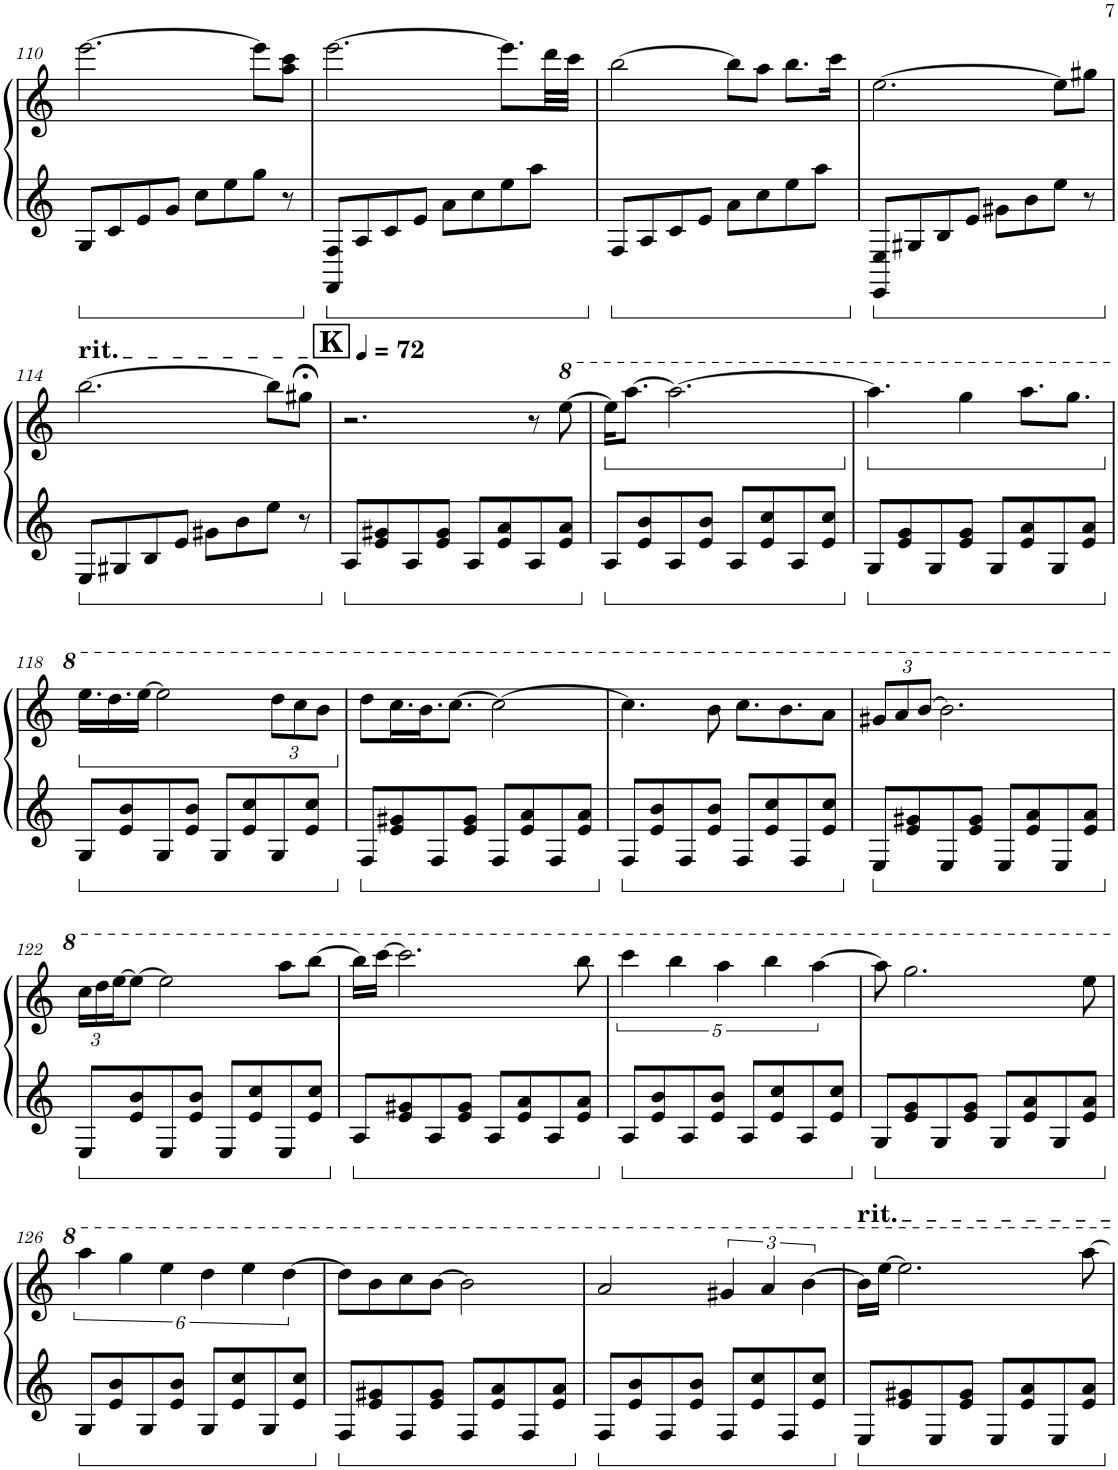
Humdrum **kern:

**kern	**kern
*part1	*part1
*staff2	*staff1
*I"Piano	*
*I'Pno.	*
!!LO:PB:g=z
*clefG2	*clefG2
*k[]	*k[]
*M4/4	*M4/4
=110	=110
8G/L	[2.eee\
8c/	.
8e/	.
8g/J	.
8cc\L	.
8ee\	.
8gg\J	8eee\L]
8r	8aa\ 8ccc\J
=111	=111
8FF/ 8F/L	[2.eee\
8A/	.
8c/	.
8e/J	.
8a\L	.
8cc\	.
8ee\	8.eee\L]
8aa\J	.
.	32ddd\LL
.	32ccc\JJJ
=112	=112
8F/L	[2bb\
8A/	.
8c/	.
8e/J	.
8a\L	8bb\L]
8cc\	8aa\J
8ee\	8.bb\L
8aa\J	.
.	16ccc\Jk
=113	=113
8EE/ 8E/L	[2.ee\
8G#X/	.
8B/	.
8e/J	.
8g#X\L	.
8b\	.
8ee\J	8ee\L]
8r	8gg#X\J
!!LO:LB:g=z
=114	=114
!	!LO:TX:a:t=rit.
8E/L	[2.bb\
8G#X/	.
8B/	.
8e/J	.
8g#X\L	.
8b\	.
8ee\J	8bb\L]
8r	8gg#X;<\J
=115	=115
!!LO:REH:place=s1:a:B:cj:fs=14:t=K
*	*MM72
8A/L	2.r
8e/ 8g#X/	.
8A/	.
8e/ 8g#/J	.
8A/L	.
8e/ 8a/	.
8A/	8r
8e/ 8a/J	[8eee\
=116	=116
*	*ped
8A/L	16eee\KL]
.	[8.aaa\J
8e/ 8b/	.
8A/	2.aaa\_
8e/ 8b/J	.
8A/L	.
8e/ 8cc/	.
8A/	.
8e/ 8cc/J	.
=117	=117
*	*Xped
*	*ped
8G/L	4.aaa\]
8e/ 8g/	.
8G/	.
8e/ 8g/J	4ggg\
8G/L	.
8e/ 8a/	8.aaa\L
8G/	.
.	8.ggg\J
8e/ 8a/J	.
!!LO:LB:g=z
=118	=118
*	*Xped
*	*ped
8G/L	16.eee\LL
.	16.ddd\
8e/ 8b/	.
.	[16eee\JJ
8G/	2eee\]
8e/ 8b/J	.
8G/L	.
8e/ 8cc/	.
*	*Xbrackettup
8G/	12ddd\L
.	12ccc\
8e/ 8cc/J	.
.	12bb\J
=119	=119
*	*Xped
8F/L	8ddd\L
8e/ 8g#X/	16.ccc\L
.	16.bb\J
8F/	.
.	[8.ccc\J
8e/ 8g#/J	.
8F/L	2ccc\_
8e/ 8a/	.
8F/	.
8e/ 8a/J	.
=120	=120
8F/L	4.ccc\]
8e/ 8b/	.
8F/	.
8e/ 8b/J	8bb\
8F/L	8.ccc\L
8e/ 8cc/	.
.	8.bb\
8F/	.
8e/ 8cc/J	8aa\J
=121	=121
8E/L	12gg#X/L
.	12aa/
8e/ 8g#X/	.
.	[12bb/J
8E/	2.bb\]
8e/ 8g#/J	.
8E/L	.
8e/ 8a/	.
8E/	.
8e/ 8a/J	.
!!LO:LB:g=z
=122	=122
8E/L	24ccc\LL
.	24ddd\
.	[24eee\J
8e/ 8b/	8eee\J_
8E/	2eee\]
8e/ 8b/J	.
8E/L	.
8e/ 8cc/	.
8E/	8aaa\L
8e/ 8cc/J	[8bbb\J
=123	=123
8A/L	16bbb\LL]
.	[16cccc\JJ
8e/ 8g#X/	2.cccc\]
8A/	.
8e/ 8g#/J	.
8A/L	.
8e/ 8a/	.
8A/	.
8e/ 8a/J	8bbb\
=124	=124
*	*brackettup
8A/L	5cccc\
8e/ 8b/	.
.	5bbb\
8A/	.
8e/ 8b/J	.
.	5aaa\
8A/L	.
.	5bbb\
8e/ 8cc/	.
8A/	.
.	[5aaa\
8e/ 8cc/J	.
=125	=125
8G/L	8aaa\]
8e/ 8g/	2.ggg\
8G/	.
8e/ 8g/J	.
8G/L	.
8e/ 8a/	.
8G/	.
8e/ 8a/J	8eee\
!!LO:LB:g=z
=126	=126
8G/L	6aaa\
8e/ 8b/	.
.	6ggg\
8G/	.
.	6eee\
8e/ 8b/J	.
8G/L	6ddd\
8e/ 8cc/	.
.	6eee\
8G/	.
.	[6ddd\
8e/ 8cc/J	.
=127	=127
8F/L	8ddd\L]
8e/ 8g#X/	8bb\
8F/	8ccc\
8e/ 8g#/J	[8bb\J
8F/L	2bb\]
8e/ 8a/	.
8F/	.
8e/ 8a/J	.
=128	=128
8F/L	2aa/
8e/ 8b/	.
8F/	.
8e/ 8b/J	.
8F/L	6gg#X/
8e/ 8cc/	.
.	6aa/
8F/	.
.	[6bb\
8e/ 8cc/J	.
=129	=129
!	!LO:TX:a:t=rit.
8E/L	16bb\LL]
.	[16eee\JJ
8e/ 8g#X/	2.eee\]
8E/	.
8e/ 8g#/J	.
8E/L	.
8e/ 8a/	.
8E/	.
8e/ 8a/J	[8aaa\
=	=
*-	*-
